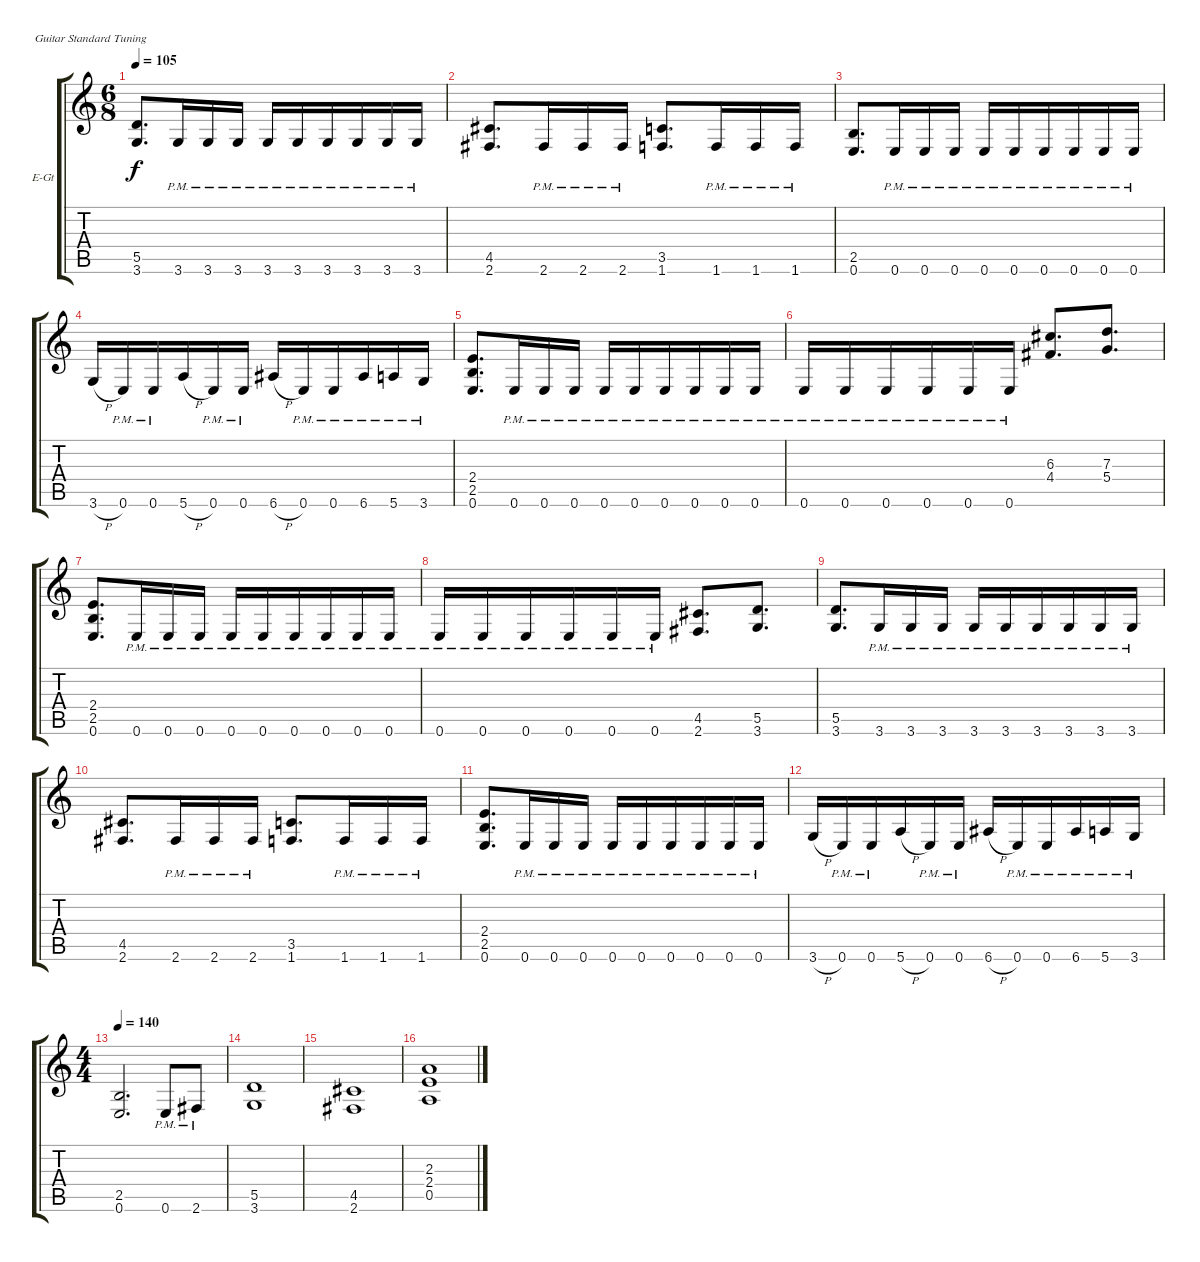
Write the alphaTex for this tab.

\defaultSystemsLayout 4
\bracketExtendMode groupsimilarinstruments
\firstSystemTrackNameOrientation horizontal
\otherSystemsTrackNameOrientation horizontal
\track ("Herman Frank" "E-Gt") {instrument distortionguitar}
\staff {score tabs}
\tuning (E4 B3 G3 D3 A2 E2)
\ts (6 8)
\tempo 105
\clef g2
\ks c
(5.5 3.6).8{d dy f} 3.6{pm}.16 3.6{pm}.16 3.6{pm}.16 3.6{pm}.16 3.6{pm}.16 3.6{pm}.16 3.6{pm}.16 3.6{pm}.16 3.6{pm}.16 |
(4.5 2.6).8{d} 2.6{pm}.16 2.6{pm}.16 2.6{pm}.16 (3.5 1.6).8{d} 1.6{pm}.16 1.6{pm}.16 1.6{pm}.16 |
(2.5 0.6).8{d} 0.6{pm}.16 0.6{pm}.16 0.6{pm}.16 0.6{pm}.16 0.6{pm}.16 0.6{pm}.16 0.6{pm}.16 0.6{pm}.16 0.6{pm}.16 |
3.6{h}.16 0.6{pm}.16 0.6{pm}.16 5.6{h}.16 0.6{pm}.16 0.6{pm}.16 6.6{h}.16 0.6{pm}.16 0.6{pm}.16 6.6{pm}.16 5.6{pm}.16 3.6{pm}.16 |
(2.4 2.5 0.6).8{d} 0.6{pm}.16 0.6{pm}.16 0.6{pm}.16 0.6{pm}.16 0.6{pm}.16 0.6{pm}.16 0.6{pm}.16 0.6{pm}.16 0.6{pm}.16 |
0.6{pm}.16 0.6{pm}.16 0.6{pm}.16 0.6{pm}.16 0.6{pm}.16 0.6{pm}.16 (4.4 6.3).8{d} (7.3 5.4).8{d} |
(2.4 2.5 0.6).8{d} 0.6{pm}.16 0.6{pm}.16 0.6{pm}.16 0.6{pm}.16 0.6{pm}.16 0.6{pm}.16 0.6{pm}.16 0.6{pm}.16 0.6{pm}.16 |
0.6{pm}.16 0.6{pm}.16 0.6{pm}.16 0.6{pm}.16 0.6{pm}.16 0.6{pm}.16 (4.5 2.6).8{d} (5.5 3.6).8{d} |
(5.5 3.6).8{d} 3.6{pm}.16 3.6{pm}.16 3.6{pm}.16 3.6{pm}.16 3.6{pm}.16 3.6{pm}.16 3.6{pm}.16 3.6{pm}.16 3.6{pm}.16 |
(4.5 2.6).8{d} 2.6{pm}.16 2.6{pm}.16 2.6{pm}.16 (3.5 1.6).8{d} 1.6{pm}.16 1.6{pm}.16 1.6{pm}.16 |
(2.4 2.5 0.6).8{d} 0.6{pm}.16 0.6{pm}.16 0.6{pm}.16 0.6{pm}.16 0.6{pm}.16 0.6{pm}.16 0.6{pm}.16 0.6{pm}.16 0.6{pm}.16 |
3.6{h}.16 0.6{pm}.16 0.6{pm}.16 5.6{h}.16 0.6{pm}.16 0.6{pm}.16 6.6{h}.16 0.6{pm}.16 0.6{pm}.16 6.6{pm}.16 5.6{pm}.16 3.6{pm}.16 |
\ts (4 4)
\tempo 140
(2.5 0.6).2{d} 0.6{pm}.8 2.6{pm}.8 |
(5.5 3.6).1 |
(4.5 2.6).1 |
(2.3 2.4 0.5).1
